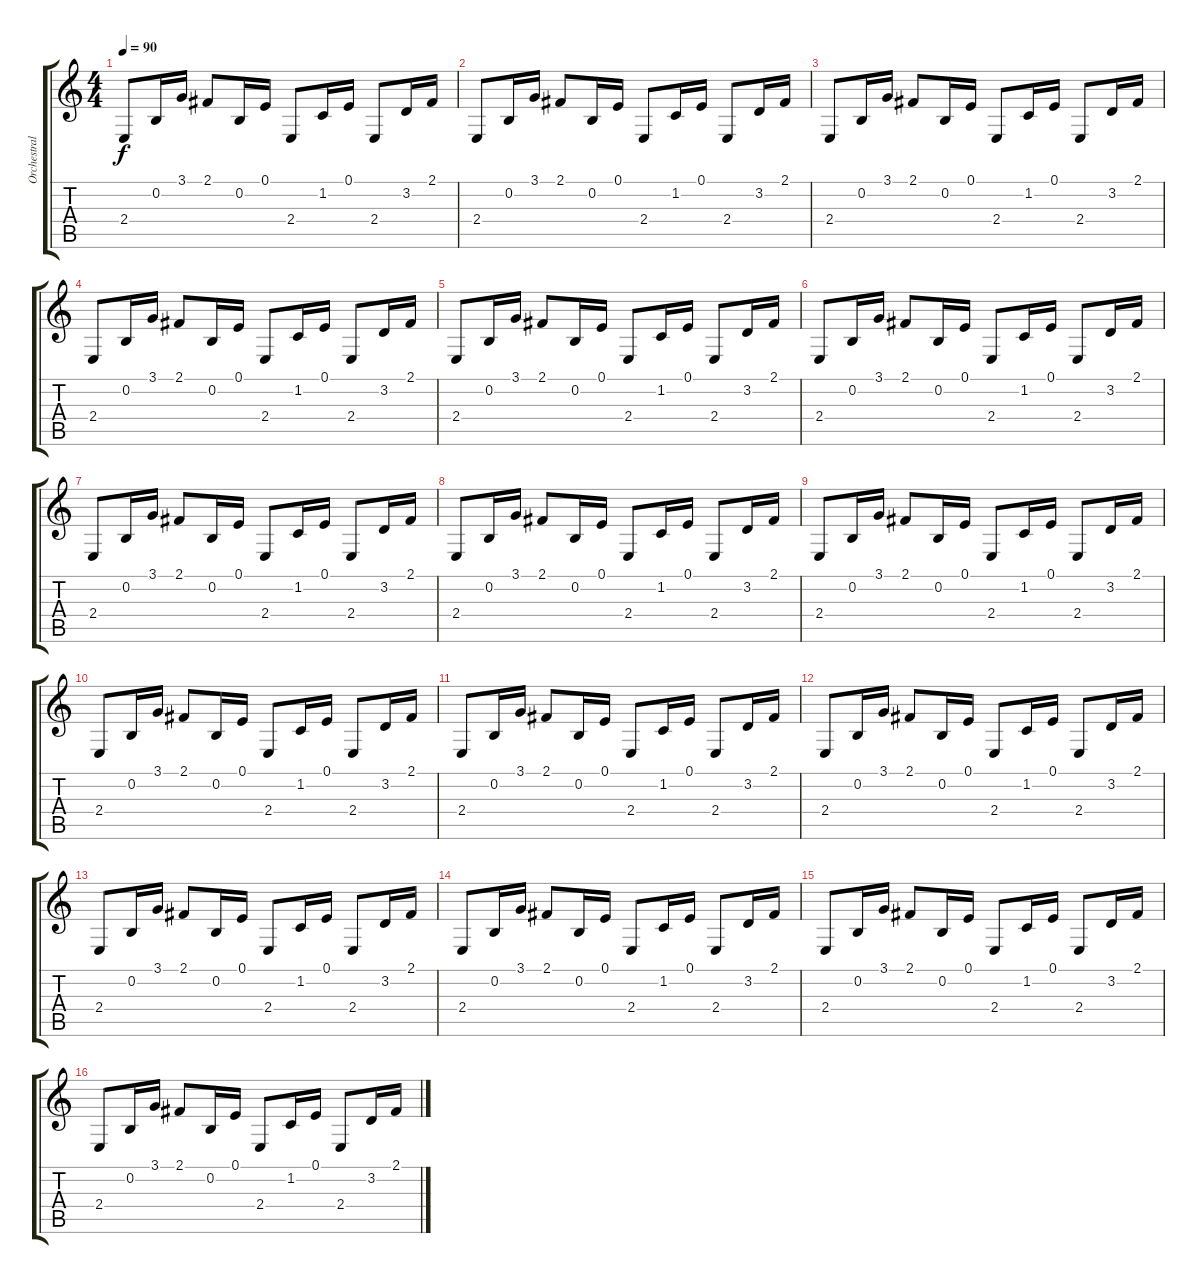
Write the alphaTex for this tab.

\track ("Orchestral Harp" "Orchestral") {instrument orchestralharp}
\staff {score tabs}
\tuning (E4 B3 G3 D3 A2 E2) {hide}
\ts (4 4)
\tempo 90
\clef g2
\ks c
2.4.8{dy f} 0.2.16 3.1.16 2.1.8 0.2.16 0.1.16 2.4.8 1.2.16 0.1.16 2.4.8 3.2.16 2.1.16 |
2.4.8 0.2.16 3.1.16 2.1.8 0.2.16 0.1.16 2.4.8 1.2.16 0.1.16 2.4.8 3.2.16 2.1.16 |
2.4.8 0.2.16 3.1.16 2.1.8 0.2.16 0.1.16 2.4.8 1.2.16 0.1.16 2.4.8 3.2.16 2.1.16 |
2.4.8 0.2.16 3.1.16 2.1.8 0.2.16 0.1.16 2.4.8 1.2.16 0.1.16 2.4.8 3.2.16 2.1.16 |
2.4.8 0.2.16 3.1.16 2.1.8 0.2.16 0.1.16 2.4.8 1.2.16 0.1.16 2.4.8 3.2.16 2.1.16 |
2.4.8 0.2.16 3.1.16 2.1.8 0.2.16 0.1.16 2.4.8 1.2.16 0.1.16 2.4.8 3.2.16 2.1.16 |
2.4.8 0.2.16 3.1.16 2.1.8 0.2.16 0.1.16 2.4.8 1.2.16 0.1.16 2.4.8 3.2.16 2.1.16 |
2.4.8 0.2.16 3.1.16 2.1.8 0.2.16 0.1.16 2.4.8 1.2.16 0.1.16 2.4.8 3.2.16 2.1.16 |
2.4.8 0.2.16 3.1.16 2.1.8 0.2.16 0.1.16 2.4.8 1.2.16 0.1.16 2.4.8 3.2.16 2.1.16 |
2.4.8 0.2.16 3.1.16 2.1.8 0.2.16 0.1.16 2.4.8 1.2.16 0.1.16 2.4.8 3.2.16 2.1.16 |
2.4.8 0.2.16 3.1.16 2.1.8 0.2.16 0.1.16 2.4.8 1.2.16 0.1.16 2.4.8 3.2.16 2.1.16 |
2.4.8 0.2.16 3.1.16 2.1.8 0.2.16 0.1.16 2.4.8 1.2.16 0.1.16 2.4.8 3.2.16 2.1.16 |
2.4.8{volume 8} 0.2.16 3.1.16 2.1.8 0.2.16 0.1.16 2.4.8 1.2.16 0.1.16 2.4.8 3.2.16 2.1.16 |
2.4.8 0.2.16 3.1.16 2.1.8 0.2.16 0.1.16 2.4.8 1.2.16 0.1.16 2.4.8 3.2.16 2.1.16 |
2.4.8 0.2.16 3.1.16 2.1.8 0.2.16 0.1.16 2.4.8 1.2.16 0.1.16 2.4.8 3.2.16 2.1.16 |
2.4.8 0.2.16 3.1.16 2.1.8 0.2.16 0.1.16 2.4.8 1.2.16 0.1.16 2.4.8 3.2.16 2.1.16
